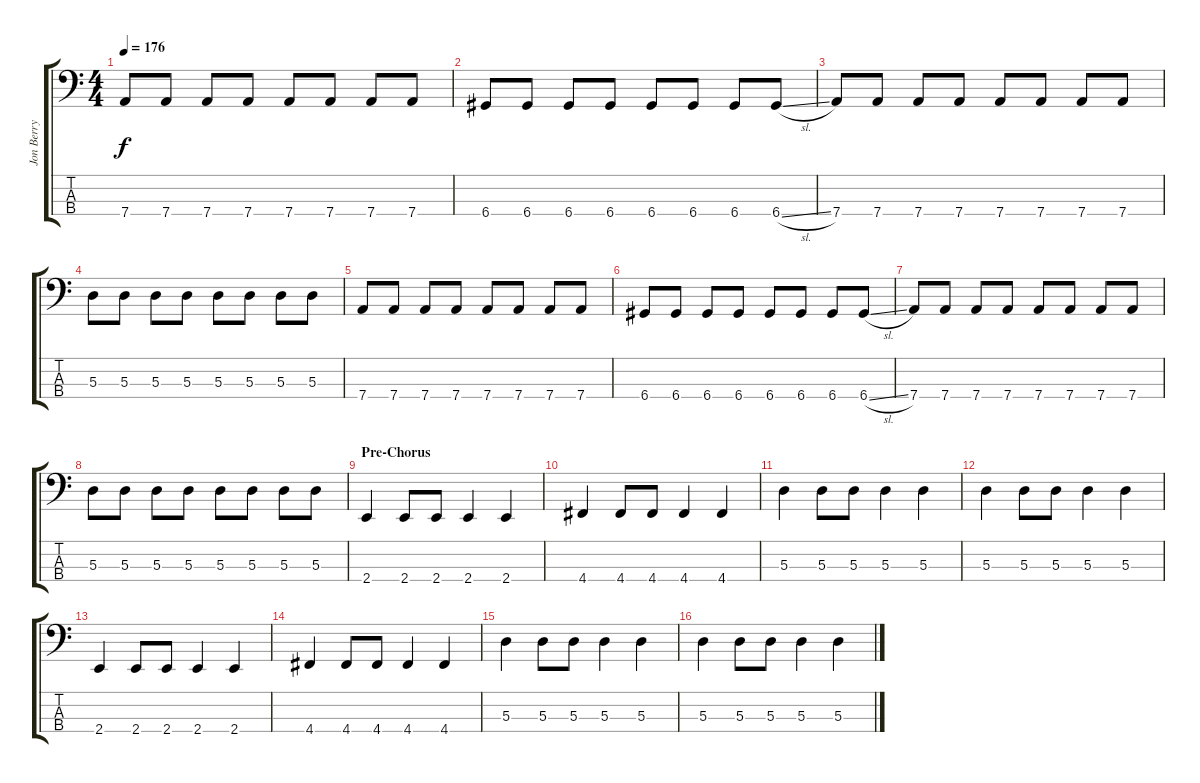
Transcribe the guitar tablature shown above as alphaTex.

\track ("Jon Berry" "Jon Berry") {instrument electricbasspick}
\staff {score tabs}
\tuning (G2 D2 A1 D1) {hide}
\ts (4 4)
\tempo 176
\clef f4
\ks c
7.4.8{dy f} 7.4.8 7.4.8 7.4.8 7.4.8 7.4.8 7.4.8 7.4.8 |
6.4.8 6.4.8 6.4.8 6.4.8 6.4.8 6.4.8 6.4.8 6.4{sl}.8 |
7.4.8 7.4.8 7.4.8 7.4.8 7.4.8 7.4.8 7.4.8 7.4.8 |
5.3.8 5.3.8 5.3.8 5.3.8 5.3.8 5.3.8 5.3.8 5.3.8 |
7.4.8 7.4.8 7.4.8 7.4.8 7.4.8 7.4.8 7.4.8 7.4.8 |
6.4.8 6.4.8 6.4.8 6.4.8 6.4.8 6.4.8 6.4.8 6.4{sl}.8 |
7.4.8 7.4.8 7.4.8 7.4.8 7.4.8 7.4.8 7.4.8 7.4.8 |
5.3.8 5.3.8 5.3.8 5.3.8 5.3.8 5.3.8 5.3.8 5.3.8 |
\section ("" "Pre-Chorus")
2.4.4 2.4.8 2.4.8 2.4.4 2.4.4 |
4.4.4 4.4.8 4.4.8 4.4.4 4.4.4 |
5.3.4 5.3.8 5.3.8 5.3.4 5.3.4 |
5.3.4 5.3.8 5.3.8 5.3.4 5.3.4 |
2.4.4 2.4.8 2.4.8 2.4.4 2.4.4 |
4.4.4 4.4.8 4.4.8 4.4.4 4.4.4 |
5.3.4 5.3.8 5.3.8 5.3.4 5.3.4 |
5.3.4 5.3.8 5.3.8 5.3.4 5.3.4
